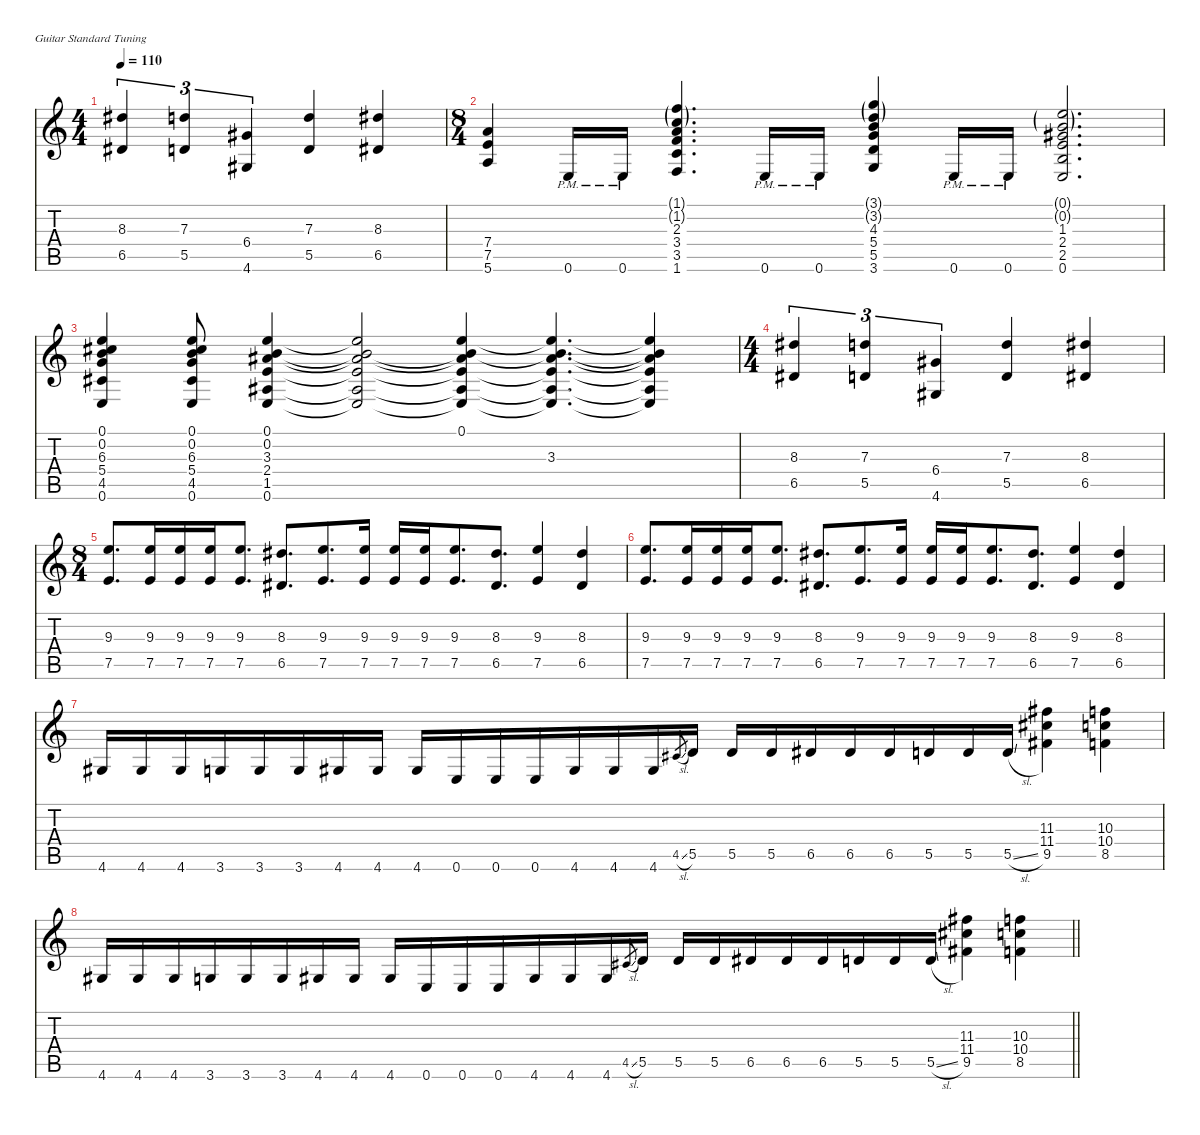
\defaultSystemsLayout 4
\hideDynamics
\bracketExtendMode nobrackets
\singleTrackTrackNamePolicy hidden
\multiTrackTrackNamePolicy hidden
\firstSystemTrackNameMode fullname
\firstSystemTrackNameOrientation horizontal
\otherSystemsTrackNameOrientation horizontal
\track ("Guitar" "dist.guit.") {instrument distortionguitar}
\staff {score tabs}
\tuning (E4 B3 G3 D3 A2 E2)
\ts (4 4)
\beaming (8 4 4 4 4)
\tempo 110
\clef g2
\ks c
(8.3{acc #} 6.5{acc #}).4{tu (3 2) dy f beam Up} (7.3 5.5).4{tu (3 2) beam Up} (6.4{acc #} 4.6{acc #}).4{tu (3 2) beam Up} (7.3 5.5).4{beam Up} (8.3{acc #} 6.5{acc #}).4{beam Up} |
\ts (8 4)
\beaming (8 4 4 4 4)
(7.4 7.5 5.6).4{beam Up} 0.6{pm}.16{beam Up} 0.6{pm}.16{beam Up} (1.1{g} 1.2{g} 2.3 3.4 3.5 1.6).4{d beam Up} 0.6{pm}.16{beam Up} 0.6{pm}.16{beam Up} (3.1{g} 3.2{g} 4.3 5.4 5.5 3.6).4{beam Up} 0.6{pm}.16{beam Up} 0.6{pm}.16{beam Up} (0.1{g} 0.2{g} 1.3{acc #} 2.4 2.5 0.6).2{d beam Up} |
(0.1 0.2 6.3{acc #} 5.4 4.5{acc #} 0.6).4{dy mp beam Up} (0.1 0.2 6.3{acc #} 5.4 4.5{acc #} 0.6).8{beam Up} (0.1 0.2 3.3{acc #} 2.4 1.5{acc #} 0.6).4{beam Up} (0.1{t} 0.2{t} 3.3{t acc #} 2.4{t} 1.5{t acc #} 0.6{t}).2{dy f beam Up} (0.1 0.2{t} 3.3{t acc #} 2.4{t} 1.5{t acc #} 0.6{t}).4{beam Up} (0.1{t} 0.2{t} 3.3{acc #} 2.4{t} 1.5{t acc #} 0.6{t}).4{d beam Up} (0.1{t} 0.2{t} 3.3{t acc #} 2.4{t} 1.5{t acc #} 0.6{t}).4{beam Up} |
\ts (4 4)
\beaming (8 4 4 4 4)
(8.3{acc #} 6.5{acc #}).4{tu (3 2) beam Up} (7.3 5.5).4{tu (3 2) beam Up} (6.4{acc #} 4.6{acc #}).4{tu (3 2) beam Up} (7.3 5.5).4{beam Up} (8.3{acc #} 6.5{acc #}).4{beam Up} |
\ts (8 4)
\beaming (8 4 4 4 4)
(9.3 7.5).8{d beam Up} (9.3 7.5).16{beam Up} (9.3 7.5).16{beam Up} (9.3 7.5).16{beam Up} (9.3 7.5).8{d beam Up} (8.3{acc #} 6.5{acc #}).8{d beam Up} (9.3 7.5).8{d beam Up} (9.3 7.5).16{beam Up} (9.3 7.5).16{beam Up} (9.3 7.5).16{beam Up} (9.3 7.5).8{d beam Up} (8.3{acc #} 6.5{acc #}).8{d beam Up} (9.3 7.5).4{beam Up} (8.3{acc #} 6.5{acc #}).4{beam Up} |
(9.3 7.5).8{d beam Up} (9.3 7.5).16{beam Up} (9.3 7.5).16{beam Up} (9.3 7.5).16{beam Up} (9.3 7.5).8{d beam Up} (8.3{acc #} 6.5{acc #}).8{d beam Up} (9.3 7.5).8{d beam Up} (9.3 7.5).16{beam Up} (9.3 7.5).16{beam Up} (9.3 7.5).16{beam Up} (9.3 7.5).8{d beam Up} (8.3{acc #} 6.5{acc #}).8{d beam Up} (9.3 7.5).4{beam Up} (8.3{acc #} 6.5{acc #}).4{beam Up} |
4.6{acc #}.16{beam Up} 4.6{acc #}.16{beam Up} 4.6{acc #}.16{beam Up} 3.6.16{beam Up} 3.6.16{beam Up} 3.6.16{beam Up} 4.6{acc #}.16{beam Up} 4.6{acc #}.16{beam Up} 4.6{acc #}.16{beam Up} 0.6.16{beam Up} 0.6.16{beam Up} 0.6.16{beam Up} 4.6{acc #}.16{beam Up} 4.6{acc #}.16{beam Up} 4.6{acc #}.16{beam Up} 4.5{sl acc #}.8{gr dy mf beam Up} 5.5.16{dy f beam Up} 5.5.16{beam Up} 5.5.16{beam Up} 6.5{acc #}.16{beam Up} 6.5{acc #}.16{beam Up} 6.5{acc #}.16{beam Up} 5.5.16{beam Up} 5.5.16{beam Up} 5.5{sl}.16{beam Up} (11.3{acc #} 11.4{acc #} 9.5{acc #}).4{beam Down} (10.3 10.4 8.5).4{beam Down} |
\barLineRight lightlight
4.6{acc #}.16{beam Up} 4.6{acc #}.16{beam Up} 4.6{acc #}.16{beam Up} 3.6.16{beam Up} 3.6.16{beam Up} 3.6.16{beam Up} 4.6{acc #}.16{beam Up} 4.6{acc #}.16{beam Up} 4.6{acc #}.16{beam Up} 0.6.16{beam Up} 0.6.16{beam Up} 0.6.16{beam Up} 4.6{acc #}.16{beam Up} 4.6{acc #}.16{beam Up} 4.6{acc #}.16{beam Up} 4.5{sl acc #}.8{gr dy mf beam Up} 5.5.16{dy f beam Up} 5.5.16{beam Up} 5.5.16{beam Up} 6.5{acc #}.16{beam Up} 6.5{acc #}.16{beam Up} 6.5{acc #}.16{beam Up} 5.5.16{beam Up} 5.5.16{beam Up} 5.5{sl}.16{beam Up} (11.3{acc #} 11.4{acc #} 9.5{acc #}).4{beam Down} (10.3 10.4 8.5).4{beam Down}
